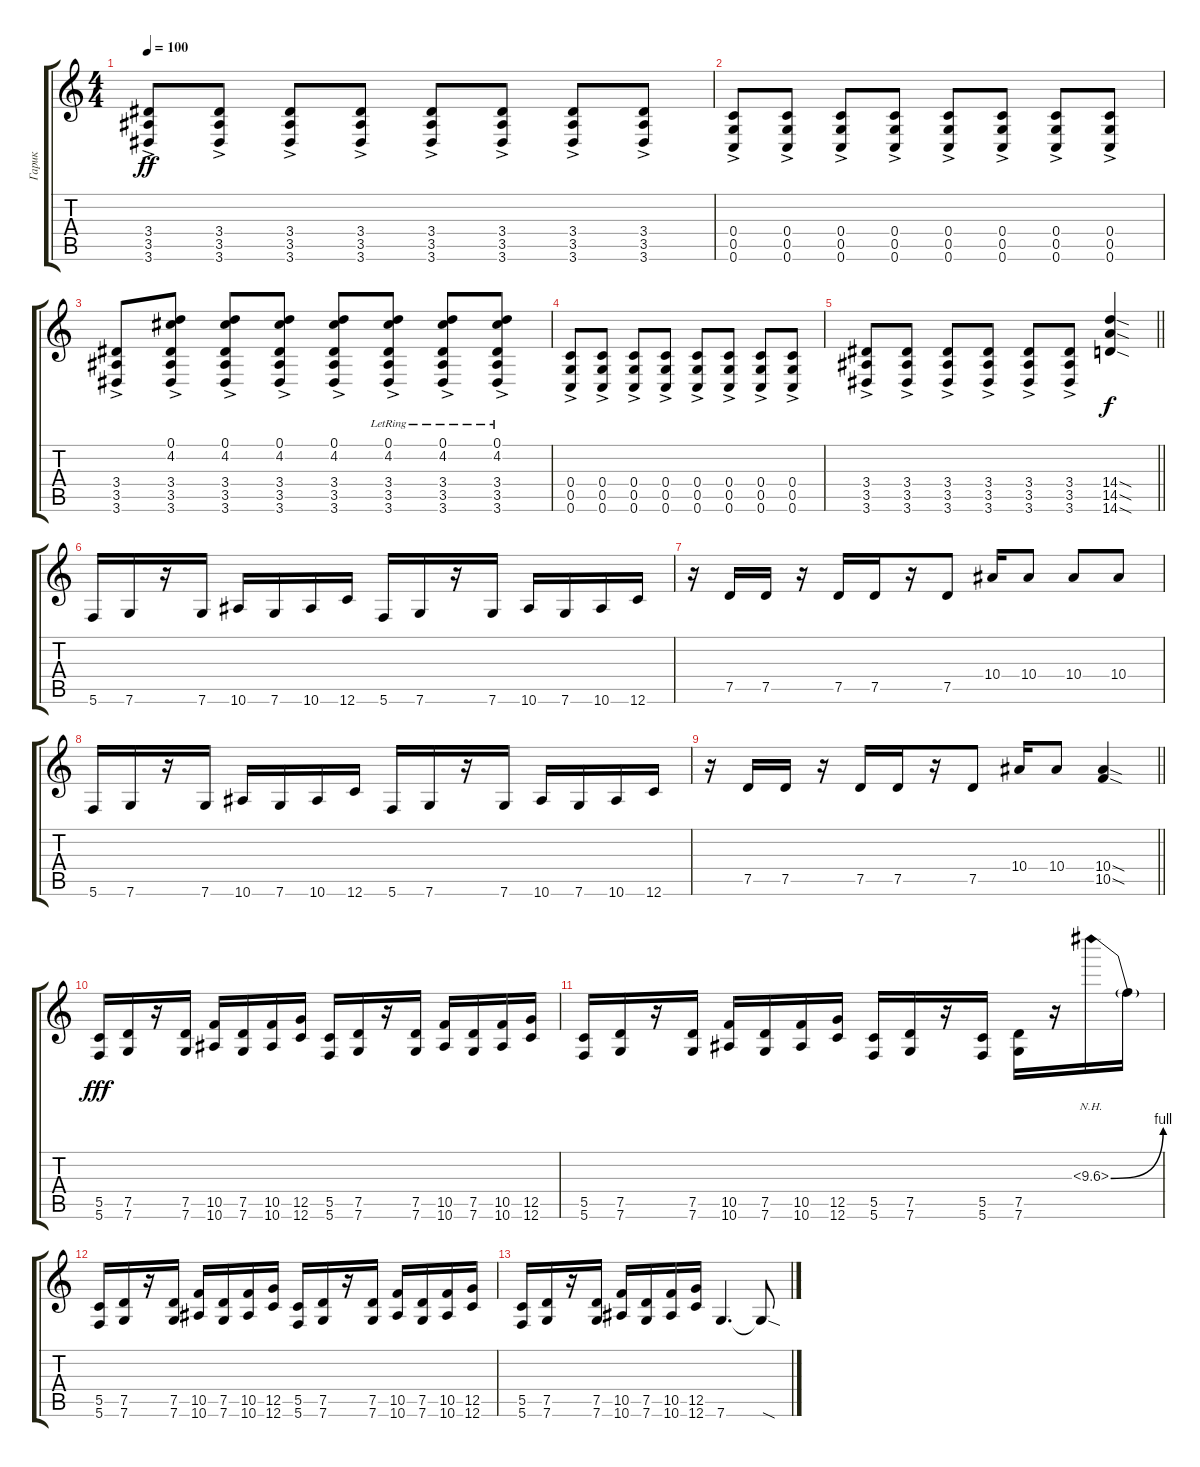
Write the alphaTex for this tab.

\track ("Гарик" "Гарик") {instrument distortionguitar}
\staff {score tabs}
\tuning (D4 A3 F3 C3 G2 C2) {hide}
\ts (4 4)
\tempo 100
\clef g2
\ks c
(3.4{ac} 3.5{ac} 3.6{ac}).8{dy ff} (3.4{ac} 3.5{ac} 3.6{ac}).8 (3.4{ac} 3.5{ac} 3.6{ac}).8 (3.4{ac} 3.5{ac} 3.6{ac}).8 (3.4{ac} 3.5{ac} 3.6{ac}).8 (3.4{ac} 3.5{ac} 3.6{ac}).8 (3.4{ac} 3.5{ac} 3.6{ac}).8 (3.4{ac} 3.5{ac} 3.6{ac}).8 |
(0.4{ac} 0.5{ac} 0.6{ac}).8 (0.4{ac} 0.5{ac} 0.6{ac}).8 (0.4{ac} 0.5{ac} 0.6{ac}).8 (0.4{ac} 0.5{ac} 0.6{ac}).8 (0.4{ac} 0.5{ac} 0.6{ac}).8 (0.4{ac} 0.5{ac} 0.6{ac}).8 (0.4{ac} 0.5{ac} 0.6{ac}).8 (0.4{ac} 0.5{ac} 0.6{ac}).8 |
(3.4{ac} 3.5{ac} 3.6{ac}).8 (0.1 4.2 3.4{ac} 3.5{ac} 3.6{ac}).8 (0.1 4.2 3.4{ac} 3.5{ac} 3.6{ac}).8 (0.1 4.2 3.4{ac} 3.5{ac} 3.6{ac}).8 (0.1 4.2 3.4{ac} 3.5{ac} 3.6{ac}).8 (0.1{lr} 4.2{lr} 3.4{ac lr} 3.5{ac lr} 3.6{ac lr}).8 (0.1{lr} 4.2{lr} 3.4{ac lr} 3.5{ac lr} 3.6{ac lr}).8 (0.1{lr} 4.2{lr} 3.4{ac lr} 3.5{ac lr} 3.6{ac lr}).8 |
(0.4{ac} 0.5{ac} 0.6{ac}).8 (0.4{ac} 0.5{ac} 0.6{ac}).8 (0.4{ac} 0.5{ac} 0.6{ac}).8 (0.4{ac} 0.5{ac} 0.6{ac}).8 (0.4{ac} 0.5{ac} 0.6{ac}).8 (0.4{ac} 0.5{ac} 0.6{ac}).8 (0.4{ac} 0.5{ac} 0.6{ac}).8 (0.4{ac} 0.5{ac} 0.6{ac}).8 |
\barLineRight lightlight
(3.4{ac} 3.5{ac} 3.6{ac}).8 (3.4{ac} 3.5{ac} 3.6{ac}).8 (3.4{ac} 3.5{ac} 3.6{ac}).8 (3.4{ac} 3.5{ac} 3.6{ac}).8 (3.4{ac} 3.5{ac} 3.6{ac}).8 (3.4{ac} 3.5{ac} 3.6{ac}).8 (14.4{sod} 14.5{sod} 14.6{sod}).4{dy f} |
5.6.16 7.6.16 r.16 7.6.16 10.6.16 7.6.16 10.6.16 12.6.16 5.6.16 7.6.16 r.16 7.6.16 10.6.16 7.6.16 10.6.16 12.6.16 |
r.16 7.5.16 7.5.16 r.16 7.5.16 7.5.16 r.16 7.5.8 10.4.16 10.4.8 10.4.8 10.4.8 |
5.6.16 7.6.16 r.16 7.6.16 10.6.16 7.6.16 10.6.16 12.6.16 5.6.16 7.6.16 r.16 7.6.16 10.6.16 7.6.16 10.6.16 12.6.16 |
\barLineRight lightlight
r.16 7.5.16 7.5.16 r.16 7.5.16 7.5.16 r.16 7.5.8 10.4.16 10.4.8 (10.4{sod} 10.5{sod}).4 |
(5.5 5.6).16{dy fff} (7.5 7.6).16 r.16 (7.5 7.6).16 (10.5 10.6).16 (7.5 7.6).16 (10.5 10.6).16 (12.5 12.6).16 (5.5 5.6).16 (7.5 7.6).16 r.16 (7.5 7.6).16 (10.5 10.6).16 (7.5 7.6).16 (10.5 10.6).16 (12.5 12.6).16 |
(5.5 5.6).16 (7.5 7.6).16 r.16 (7.5 7.6).16 (10.5 10.6).16 (7.5 7.6).16 (10.5 10.6).16 (12.5 12.6).16 (5.5 5.6).16 (7.5 7.6).16 r.16 (5.5 5.6).16 (7.5 7.6).16 r.16 10.3{be (bend 0 0 60 4) nh}.16 10.3{t}.16 |
(5.5 5.6).16 (7.5 7.6).16 r.16 (7.5 7.6).16 (10.5 10.6).16 (7.5 7.6).16 (10.5 10.6).16 (12.5 12.6).16 (5.5 5.6).16 (7.5 7.6).16 r.16 (7.5 7.6).16 (10.5 10.6).16 (7.5 7.6).16 (10.5 10.6).16 (12.5 12.6).16 |
(5.5 5.6).16 (7.5 7.6).16 r.16 (7.5 7.6).16 (10.5 10.6).16 (7.5 7.6).16 (10.5 10.6).16 (12.5 12.6).16 7.6.4{d} 7.6{sod t}.8
